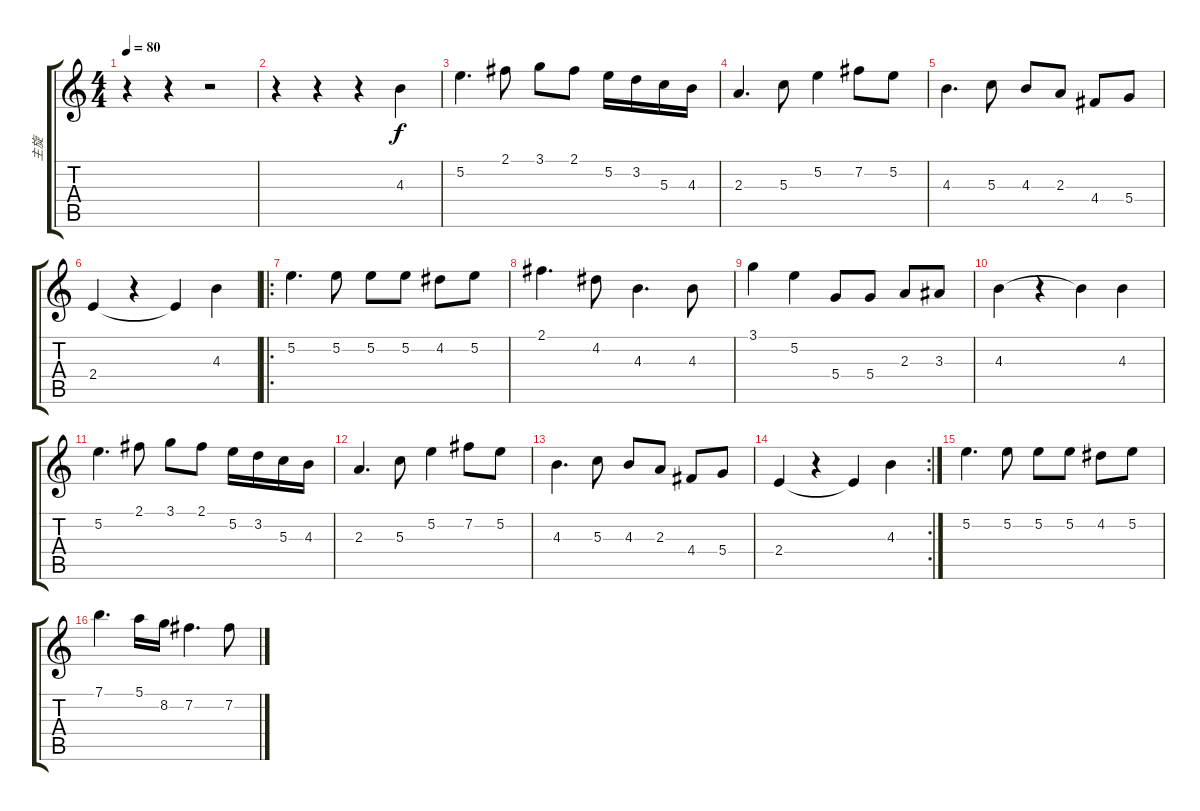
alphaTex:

\track ("主旋" "主旋") {instrument electricguitarjazz}
\staff {score tabs}
\tuning (E4 B3 G3 D3 A2 E2) {hide}
\ts (4 4)
\tempo 80
\clef g2
\ks c
r.4{dy f instrument electricguitarjazz} r.4 r.2 |
r.4 r.4 r.4 4.3.4 |
5.2.4{d} 2.1.8 3.1.8 2.1.8 5.2.16 3.2.16 5.3.16 4.3.16 |
2.3.4{d} 5.3.8 5.2.4 7.2.8 5.2.8 |
4.3.4{d} 5.3.8 4.3.8 2.3.8 4.4.8 5.4.8 |
2.4.4 r.4 2.4{t}.4 4.3.4 |
\ro
5.2.4{d} 5.2.8 5.2.8 5.2.8 4.2.8 5.2.8 |
2.1.4{d} 4.2.8 4.3.4{d} 4.3.8 |
3.1.4 5.2.4 5.4.8 5.4.8 2.3.8 3.3.8 |
4.3.4 r.4 4.3{t}.4 4.3.4 |
5.2.4{d} 2.1.8 3.1.8 2.1.8 5.2.16 3.2.16 5.3.16 4.3.16 |
2.3.4{d} 5.3.8 5.2.4 7.2.8 5.2.8 |
4.3.4{d} 5.3.8 4.3.8 2.3.8 4.4.8 5.4.8 |
\rc 2
2.4.4 r.4 2.4{t}.4 4.3.4 |
5.2.4{d} 5.2.8 5.2.8 5.2.8 4.2.8 5.2.8 |
7.1.4{d} 5.1.16 8.2.16 7.2.4{d} 7.2.8
